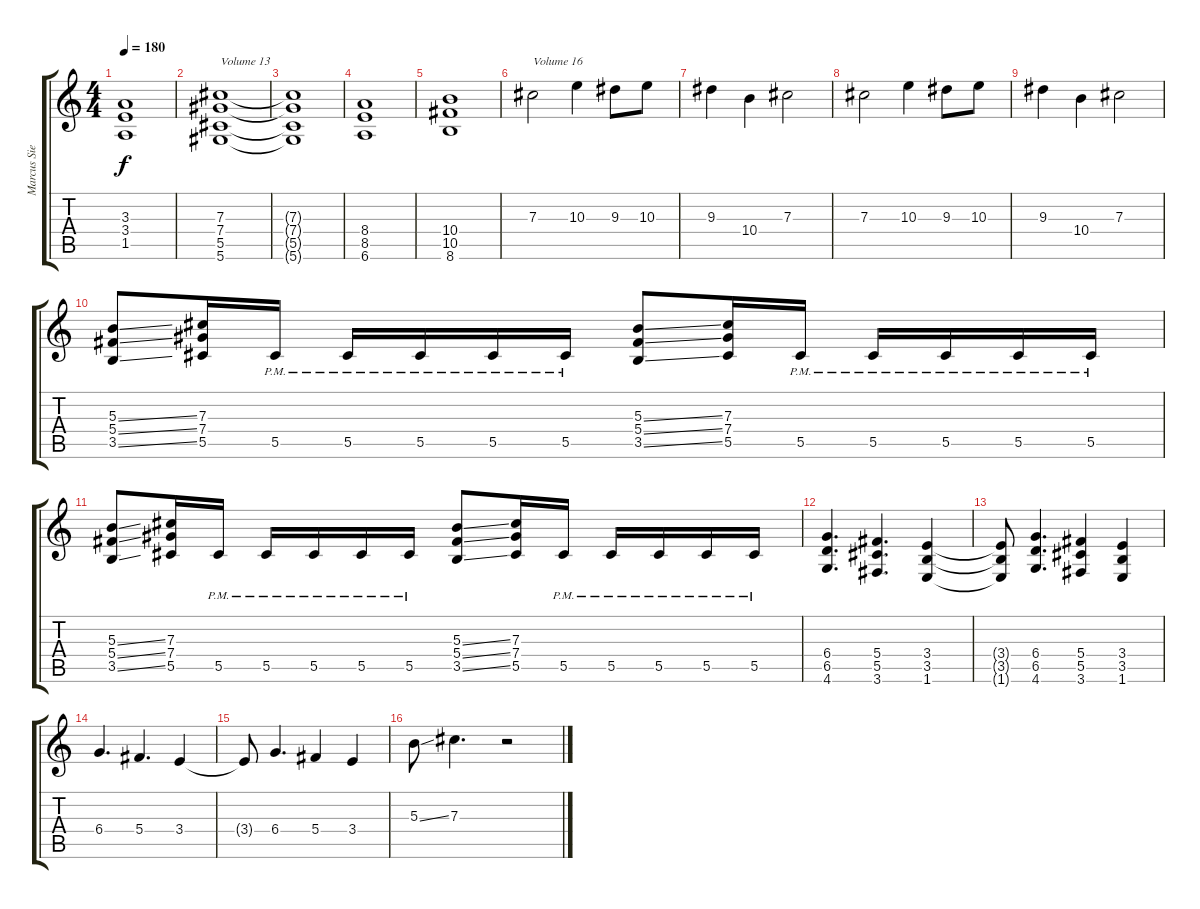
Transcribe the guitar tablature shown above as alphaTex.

\track ("Marcus Siepen" "Marcus Sie") {instrument distortionguitar}
\staff {score tabs}
\tuning (Eb4 Bb3 Gb3 Db3 Ab2 Eb2) {hide}
\ts (4 4)
\tempo 180
\clef g2
\ks c
(3.3 3.4 1.5).1{dy f} |
(7.3 7.4 5.5 5.6).1{txt "Volume 13" volume 13} |
(7.3{t} 7.4{t} 5.5{t} 5.6{t}).1 |
(8.4 8.5 6.6).1 |
(10.4 10.5 8.6).1 |
7.3.2{txt "Volume 16" volume 16} 10.3.4 9.3.8 10.3.8 |
9.3.4 10.4.4 7.3.2 |
7.3.2 10.3.4 9.3.8 10.3.8 |
9.3.4 10.4.4 7.3.2 |
(5.3{ss} 5.4{ss} 3.5{ss}).8 (7.3 7.4 5.5).16 5.5{pm}.16 5.5{pm}.16 5.5{pm}.16 5.5{pm}.16 5.5{pm}.16 (5.3{ss} 5.4{ss} 3.5{ss}).8 (7.3 7.4 5.5).16 5.5{pm}.16 5.5{pm}.16 5.5{pm}.16 5.5{pm}.16 5.5{pm}.16 |
(5.3{ss} 5.4{ss} 3.5{ss}).8 (7.3 7.4 5.5).16 5.5{pm}.16 5.5{pm}.16 5.5{pm}.16 5.5{pm}.16 5.5{pm}.16 (5.3{ss} 5.4{ss} 3.5{ss}).8 (7.3 7.4 5.5).16 5.5{pm}.16 5.5{pm}.16 5.5{pm}.16 5.5{pm}.16 5.5{pm}.16 |
(6.4 6.5 4.6).4{d} (5.4 5.5 3.6).4{d} (3.4 3.5 1.6).4 |
(3.4{t} 3.5{t} 1.6{t}).8 (6.4 6.5 4.6).4{d} (5.4 5.5 3.6).4 (3.4 3.5 1.6).4 |
6.4.4{d} 5.4.4{d} 3.4.4 |
3.4{t}.8 6.4.4{d} 5.4.4 3.4.4 |
5.3{ss}.8 7.3.4{d} r.2
